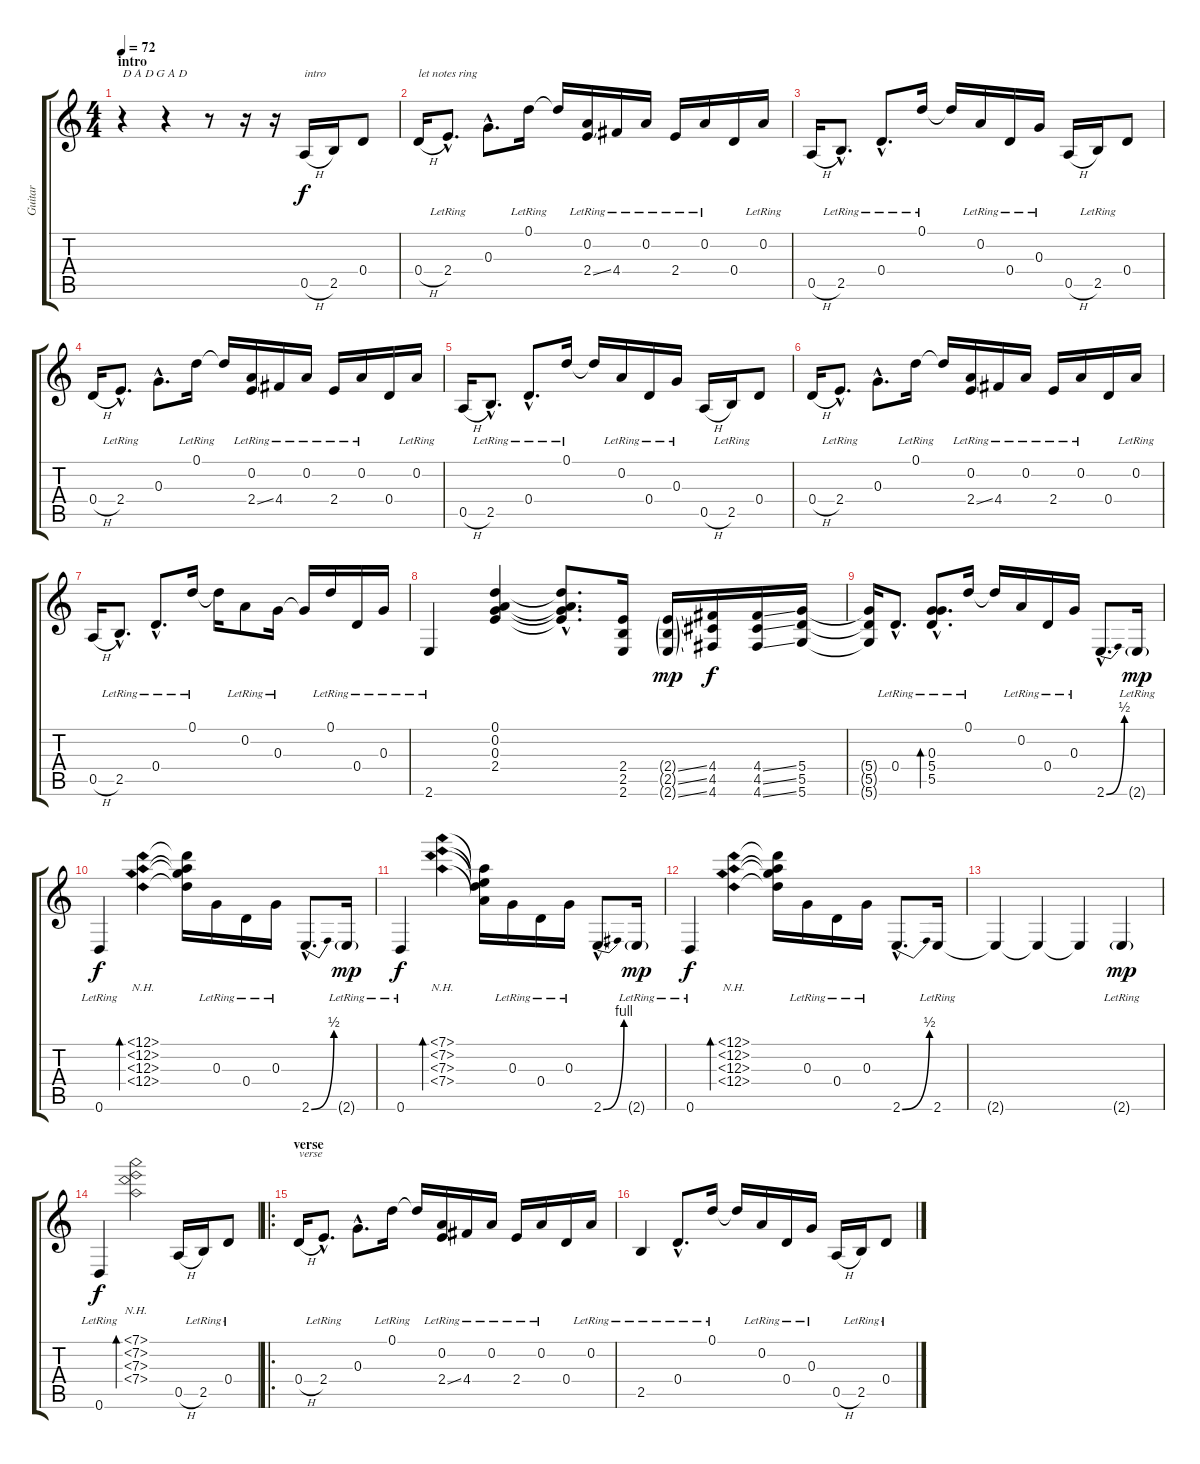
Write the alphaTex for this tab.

\track ("Guitar" "Guitar") {instrument acousticguitarsteel}
\staff {score tabs}
\tuning (D4 A3 G3 D3 A2 D2) {hide}
\ts (4 4)
\section ("" "intro")
\tempo 72
\clef g2
\ks c
r.4{txt "D A D G A D" dy f instrument acousticguitarsteel} r.4 r.8 r.16 r.16 0.5{h}.16{txt "intro"} 2.5.16 0.4.8 |
0.4{h}.16{txt "let notes ring"} 2.4{hac lr}.8{d} 0.3{hac}.8{d} 0.1{lr}.16 0.1{t}.16 (0.2{lr} 2.4{ss}).16 4.4{lr}.16 0.2{lr}.16 2.4{lr}.16 0.2{lr}.16 0.4.16 0.2{lr}.16 |
0.5{h}.16 2.5{hac lr}.8{d} 0.4{hac lr}.8{d} 0.1{lr}.16 0.1{t}.16 0.2{lr}.16 0.4{lr}.16 0.3{lr}.16 0.5{h}.16 2.5{lr}.16 0.4.8 |
0.4{h}.16 2.4{hac lr}.8{d} 0.3{hac}.8{d} 0.1{lr}.16 0.1{t}.16 (0.2{lr} 2.4{ss}).16 4.4{lr}.16 0.2{lr}.16 2.4{lr}.16 0.2{lr}.16 0.4.16 0.2{lr}.16 |
0.5{h}.16 2.5{hac lr}.8{d} 0.4{hac lr}.8{d} 0.1{lr}.16 0.1{t}.16 0.2{lr}.16 0.4{lr}.16 0.3{lr}.16 0.5{h}.16 2.5{lr}.16 0.4.8 |
0.4{h}.16 2.4{hac lr}.8{d} 0.3{hac}.8{d} 0.1{lr}.16 0.1{t}.16 (0.2{lr} 2.4{ss}).16 4.4{lr}.16 0.2{lr}.16 2.4{lr}.16 0.2{lr}.16 0.4.16 0.2{lr}.16 |
0.5{h}.16 2.5{hac lr}.8{d} 0.4{hac lr}.8{d} 0.1{lr}.16 0.1{t}.16 0.2{lr}.8 0.3{lr}.16 0.3{t}.16 0.1{lr}.16 0.4{lr}.16 0.3{lr}.16 |
2.6{lr}.4 (0.1 0.2 0.3 2.4).4 (0.1{hac t} 0.2{hac t} 0.3{hac t} 2.4{hac t}).8{d} (2.4 2.5 2.6).16 (2.4{ss g} 2.5{ss g} 2.6{ss g}).16{dy mp} (4.4 4.5 4.6).16{dy f} (4.4{ss} 4.5{ss} 4.6{ss}).16 (5.4 5.5 5.6).16 |
(5.4{t} 5.5{t} 5.6{t}).16 0.4{hac lr}.8{d} (0.3{hac lr} 5.4{hac lr} 5.5{hac lr}).8{d bd 60} 0.1{lr}.16 0.1{t}.16 0.2{lr}.16 0.4{lr}.16 0.3{lr}.16 2.6{be (bend 0 0 60 2) hac}.8{d} 2.6{g lr}.16{dy mp} |
0.6{lr}.4{dy f} (12.1{nh} 12.2{nh} 12.3{nh} 12.4{nh}).4{bd 60} (12.1{t} 12.2{t} 12.3{t} 12.4{t}).16 0.3{lr}.16 0.4{lr}.16 0.3{lr}.16 2.6{be (bend 0 0 60 2) hac}.8{d} 2.6{g lr}.16{dy mp} |
0.6{lr}.4{dy f} (7.1{nh} 7.2{nh} 7.3{nh} 7.4{nh}).4{bd 60} (7.1{t} 7.2{t} 7.3{t} 7.4{t}).16 0.3{lr}.16 0.4{lr}.16 0.3{lr}.16 2.6{be (bend 0 0 60 4) hac}.8{d} 2.6{g lr}.16{dy mp} |
0.6{lr}.4{dy f} (12.1{nh} 12.2{nh} 12.3{nh} 12.4{nh}).4{bd 60} (12.1{t} 12.2{t} 12.3{t} 12.4{t}).16 0.3{lr}.16 0.4{lr}.16 0.3{lr}.16 2.6{be (bend 0 0 60 2) hac}.8{d} 2.6{lr}.16 |
2.6{t}.4 2.6{t}.4 2.6{t}.4 2.6{g lr}.4{dy mp} |
0.6{lr}.4{dy f} (7.1{nh} 7.2{nh} 7.3{nh} 7.4{nh}).2{bd 60} 0.5{h}.16 2.5{lr}.16 0.4{lr}.8 |
\ro
\section ("" "verse")
0.4{h}.16{txt "verse"} 2.4{hac lr}.8{d} 0.3{hac}.8{d} 0.1{lr}.16 0.1{t}.16 (0.2{lr} 2.4{ss}).16 4.4{lr}.16 0.2{lr}.16 2.4{lr}.16 0.2{lr}.16 0.4.16 0.2{lr}.16 |
2.5{lr}.4 0.4{hac lr}.8{d} 0.1{lr}.16 0.1{t}.16 0.2{lr}.16 0.4{lr}.16 0.3{lr}.16 0.5{h}.16 2.5{lr}.16 0.4{lr}.8
